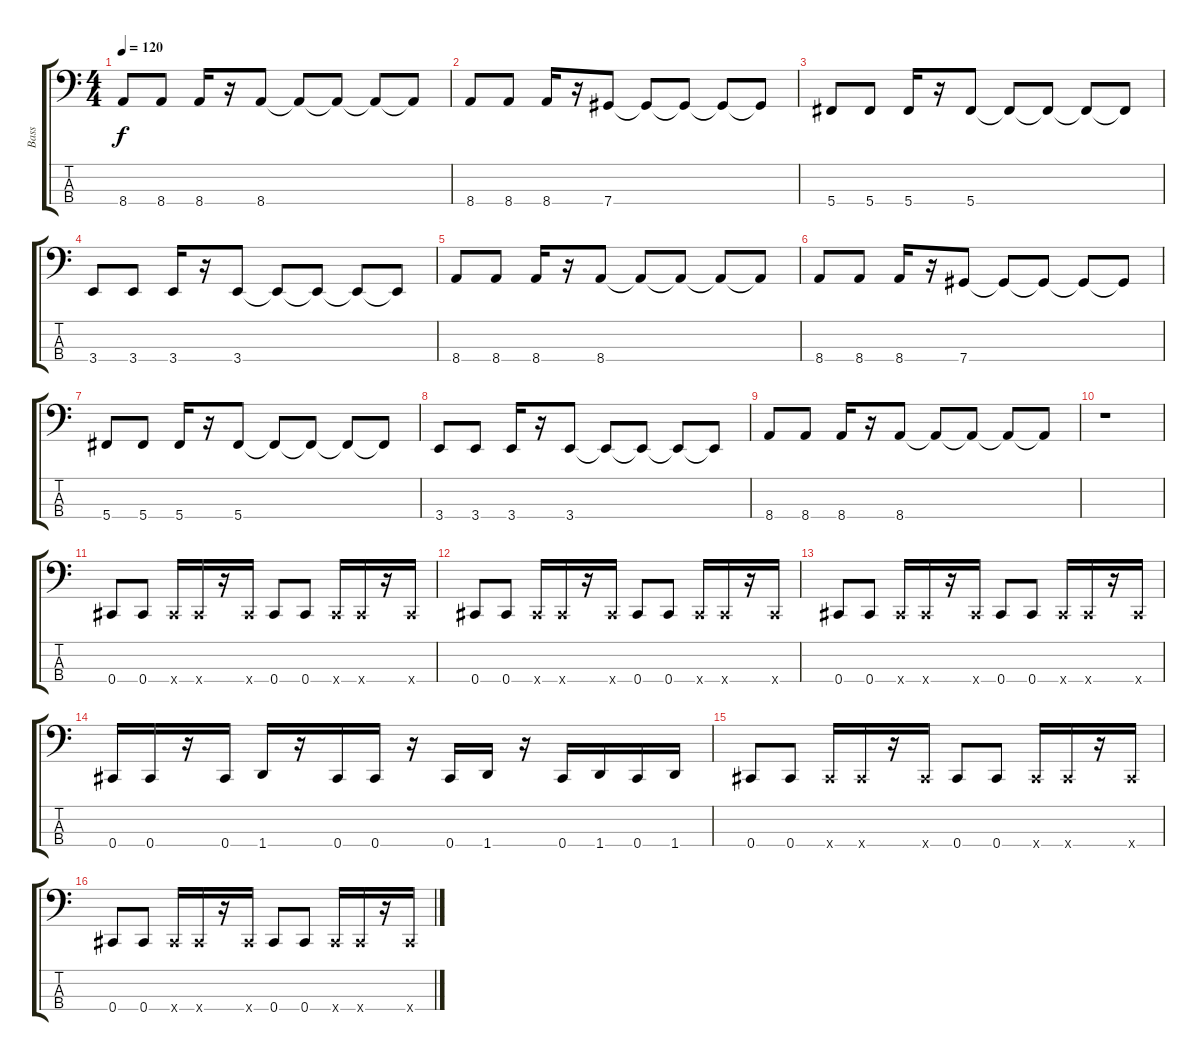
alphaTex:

\track ("Bass" "Bass") {instrument slapbass2}
\staff {score tabs}
\tuning (Gb2 Db2 Ab1 Db1) {hide}
\ts (4 4)
\tempo 120
\clef f4
\ks c
8.4.8{dy f} 8.4.8 8.4.16 r.16 8.4.8 8.4{t}.8 8.4{t}.8 8.4{t}.8 8.4{t}.8 |
8.4.8 8.4.8 8.4.16 r.16 7.4.8 7.4{t}.8 7.4{t}.8 7.4{t}.8 7.4{t}.8 |
5.4.8 5.4.8 5.4.16 r.16 5.4.8 5.4{t}.8 5.4{t}.8 5.4{t}.8 5.4{t}.8 |
3.4.8 3.4.8 3.4.16 r.16 3.4.8 3.4{t}.8 3.4{t}.8 3.4{t}.8 3.4{t}.8 |
8.4.8 8.4.8 8.4.16 r.16 8.4.8 8.4{t}.8 8.4{t}.8 8.4{t}.8 8.4{t}.8 |
8.4.8 8.4.8 8.4.16 r.16 7.4.8 7.4{t}.8 7.4{t}.8 7.4{t}.8 7.4{t}.8 |
5.4.8 5.4.8 5.4.16 r.16 5.4.8 5.4{t}.8 5.4{t}.8 5.4{t}.8 5.4{t}.8 |
3.4.8 3.4.8 3.4.16 r.16 3.4.8 3.4{t}.8 3.4{t}.8 3.4{t}.8 3.4{t}.8 |
8.4.8 8.4.8 8.4.16 r.16 8.4.8 8.4{t}.8 8.4{t}.8 8.4{t}.8 8.4{t}.8 |
r.1 |
0.4.8 0.4.8 0.4{x}.16 0.4{x}.16 r.16 0.4{x}.16 0.4.8 0.4.8 0.4{x}.16 0.4{x}.16 r.16 0.4{x}.16 |
0.4.8 0.4.8 0.4{x}.16 0.4{x}.16 r.16 0.4{x}.16 0.4.8 0.4.8 0.4{x}.16 0.4{x}.16 r.16 0.4{x}.16 |
0.4.8 0.4.8 0.4{x}.16 0.4{x}.16 r.16 0.4{x}.16 0.4.8 0.4.8 0.4{x}.16 0.4{x}.16 r.16 0.4{x}.16 |
0.4.16 0.4.16 r.16 0.4.16 1.4.16 r.16 0.4.16 0.4.16 r.16 0.4.16 1.4.16 r.16 0.4.16 1.4.16 0.4.16 1.4.16 |
0.4.8 0.4.8 0.4{x}.16 0.4{x}.16 r.16 0.4{x}.16 0.4.8 0.4.8 0.4{x}.16 0.4{x}.16 r.16 0.4{x}.16 |
0.4.8 0.4.8 0.4{x}.16 0.4{x}.16 r.16 0.4{x}.16 0.4.8 0.4.8 0.4{x}.16 0.4{x}.16 r.16 0.4{x}.16
